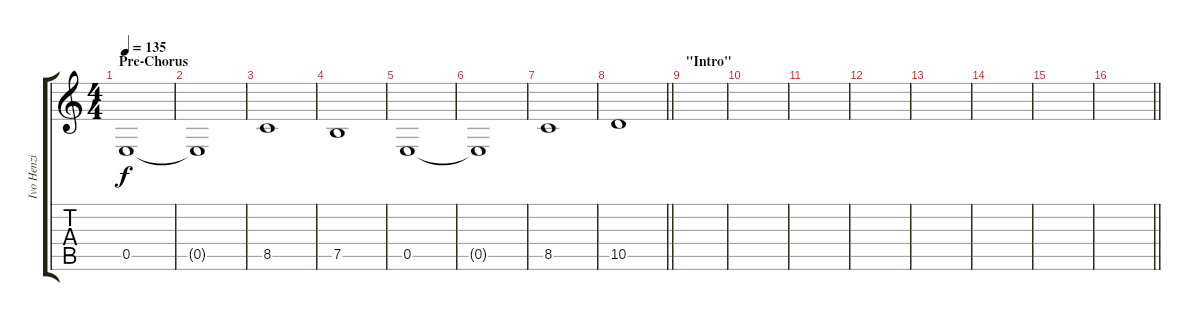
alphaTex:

\track ("Ivo Henzi" "Ivo Henzi") {instrument distortionguitar}
\staff {score tabs}
\tuning (B3 Gb3 D3 A2 E2 B1) {hide}
\ts (4 4)
\section ("" "Pre-Chorus")
\tempo 135
\clef g2
\ks c
0.5.1{dy f} |
0.5{t}.1 |
8.5.1 |
7.5.1 |
0.5.1 |
0.5{t}.1 |
8.5.1 |
\barLineRight lightlight
10.5.1 |
\section ("" "\"Intro\"")
|
|
|
|
|
|
|
\barLineRight lightlight
